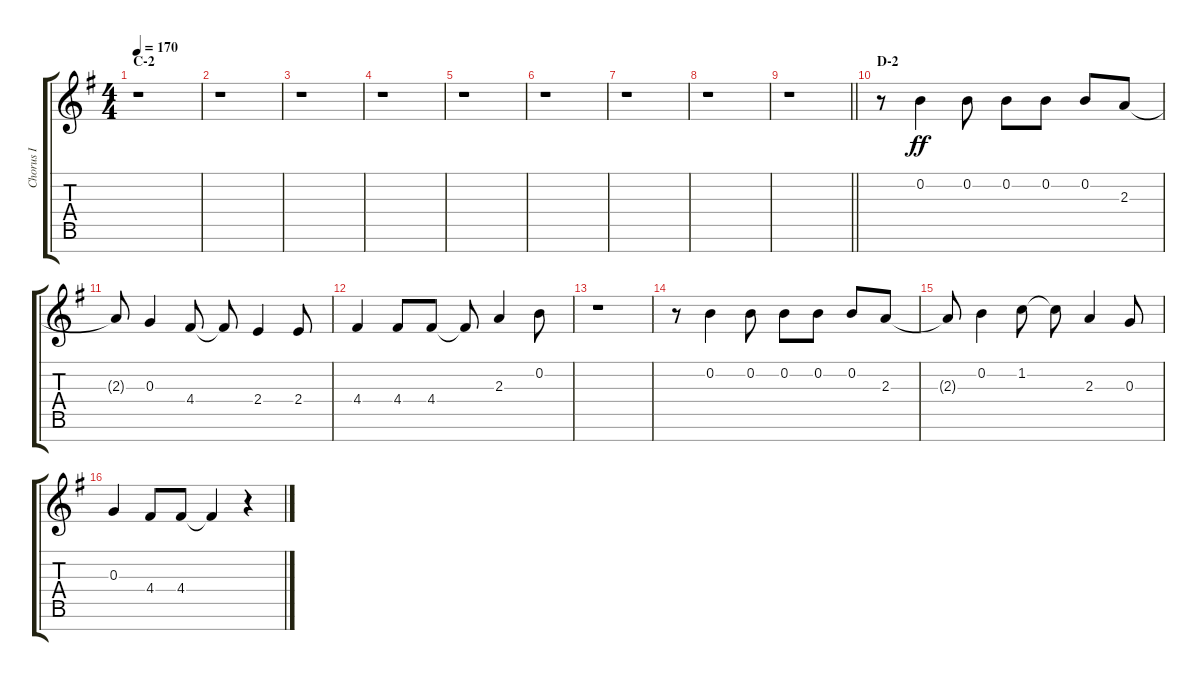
\track ("Chorus I" "Chorus I") {instrument voiceoohs}
\staff {score tabs}
\tuning (E5 B4 G4 D4 A3 E3 B2) {hide}
\ts (4 4)
\section ("" "C-2")
\tempo 170
\clef g2
\ks g
r.1{dy ff} |
r.1 |
r.1 |
r.1 |
r.1 |
r.1 |
r.1 |
r.1 |
\barLineRight lightlight
r.1 |
\section ("" "D-2")
r.8 0.2.4 0.2.8 0.2.8 0.2.8 0.2.8 2.3.8 |
2.3{t}.8 0.3.4 4.4.8 4.4{t}.8 2.4.4 2.4.8 |
4.4.4 4.4.8 4.4.8 4.4{t}.8 2.3.4 0.2.8 |
r.1 |
r.8 0.2.4 0.2.8 0.2.8 0.2.8 0.2.8 2.3.8 |
2.3{t}.8 0.2.4 1.2.8 1.2{t}.8 2.3.4 0.3.8 |
0.3.4 4.4.8 4.4.8 4.4{t}.4 r.4
